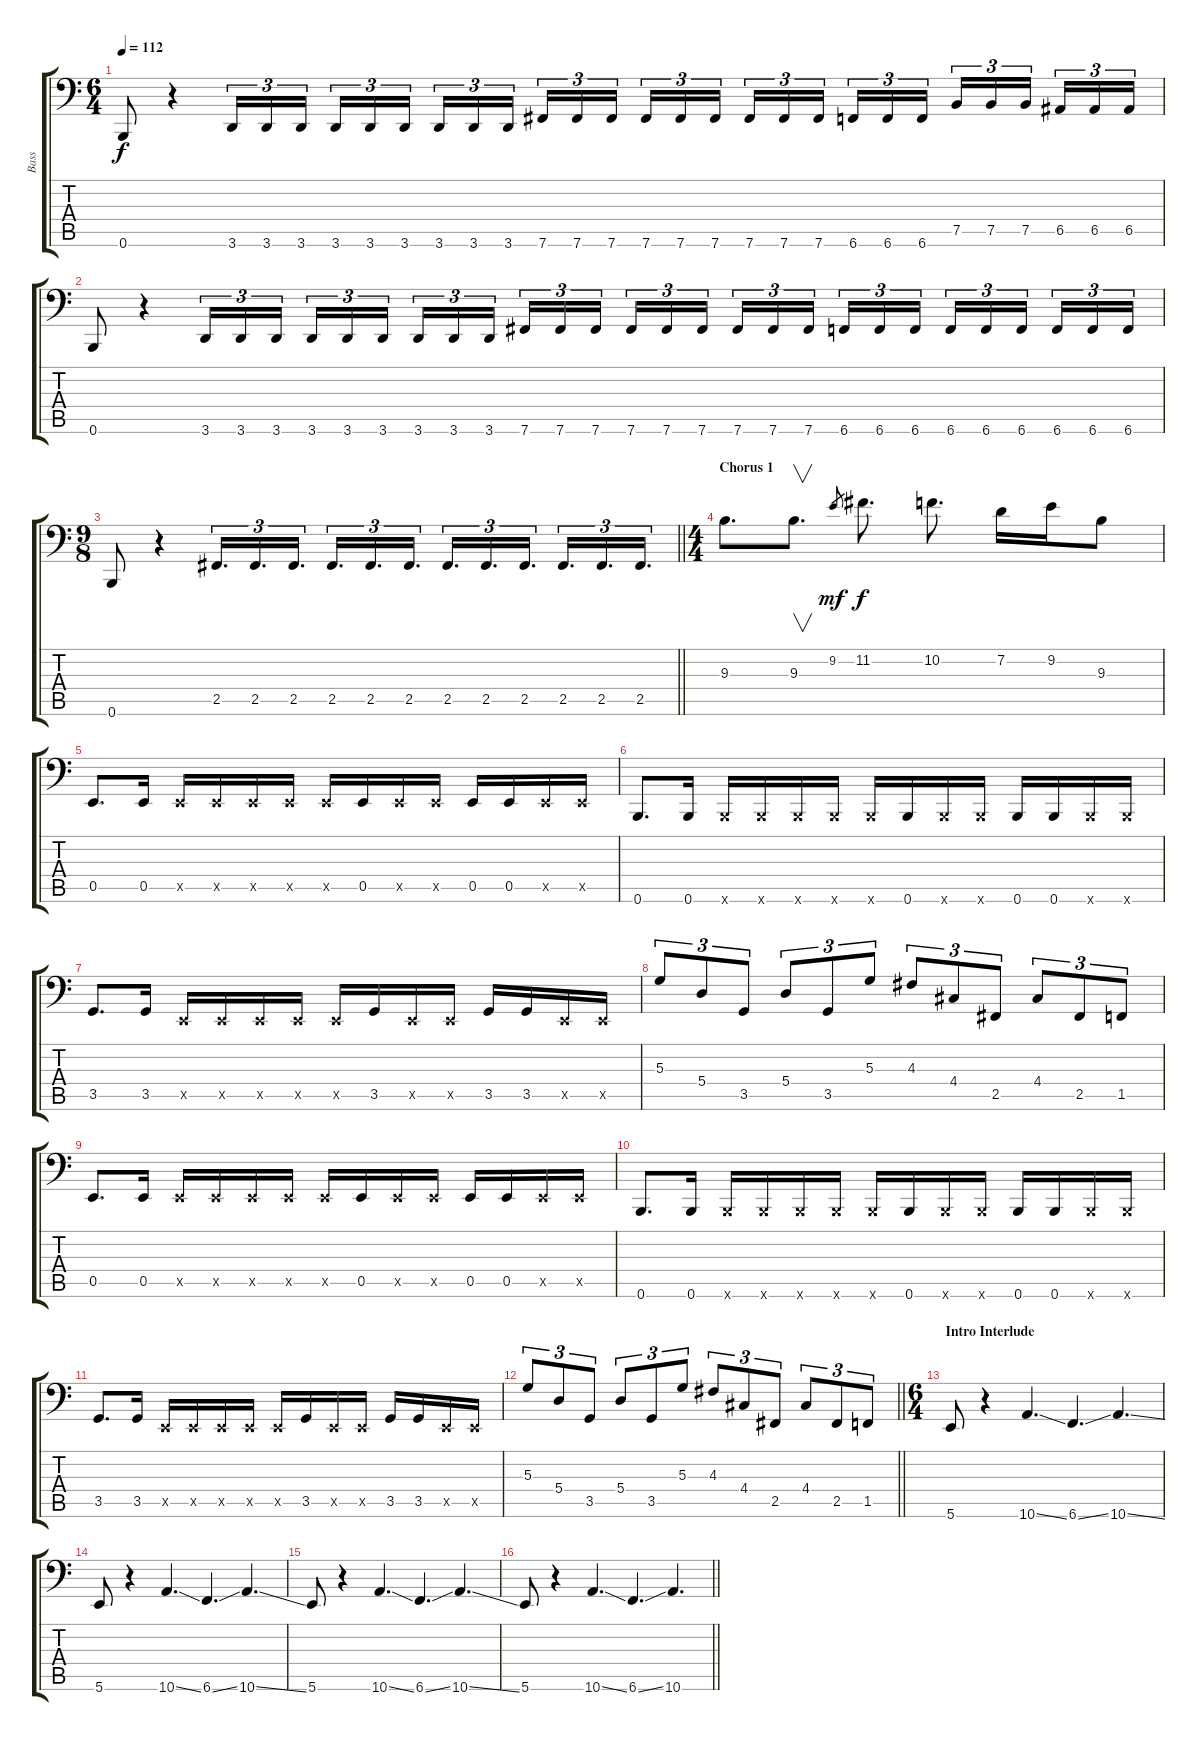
\track ("Bass" "Bass") {instrument electricbassfinger}
\staff {score tabs}
\tuning (C3 G2 D2 A1 E1 B0) {hide}
\ts (6 4)
\tempo 112
\clef f4
\ks c
0.6.8{dy f} r.4 3.6.16{tu (3 2)} 3.6.16{tu (3 2)} 3.6.16{tu (3 2) beam splitsecondary} 3.6.16{tu (3 2)} 3.6.16{tu (3 2)} 3.6.16{tu (3 2) beam splitsecondary} 3.6.16{tu (3 2)} 3.6.16{tu (3 2)} 3.6.16{tu (3 2)} 7.6.16{tu (3 2)} 7.6.16{tu (3 2)} 7.6.16{tu (3 2) beam splitsecondary} 7.6.16{tu (3 2)} 7.6.16{tu (3 2)} 7.6.16{tu (3 2) beam splitsecondary} 7.6.16{tu (3 2)} 7.6.16{tu (3 2)} 7.6.16{tu (3 2) beam splitsecondary} 6.6.16{tu (3 2)} 6.6.16{tu (3 2)} 6.6.16{tu (3 2) beam splitsecondary} 7.5.16{tu (3 2)} 7.5.16{tu (3 2)} 7.5.16{tu (3 2) beam splitsecondary} 6.5.16{tu (3 2)} 6.5.16{tu (3 2)} 6.5.16{tu (3 2)} |
0.6.8 r.4 3.6.16{tu (3 2)} 3.6.16{tu (3 2)} 3.6.16{tu (3 2) beam splitsecondary} 3.6.16{tu (3 2)} 3.6.16{tu (3 2)} 3.6.16{tu (3 2) beam splitsecondary} 3.6.16{tu (3 2)} 3.6.16{tu (3 2)} 3.6.16{tu (3 2)} 7.6.16{tu (3 2)} 7.6.16{tu (3 2)} 7.6.16{tu (3 2) beam splitsecondary} 7.6.16{tu (3 2)} 7.6.16{tu (3 2)} 7.6.16{tu (3 2) beam splitsecondary} 7.6.16{tu (3 2)} 7.6.16{tu (3 2)} 7.6.16{tu (3 2) beam splitsecondary} 6.6.16{tu (3 2)} 6.6.16{tu (3 2)} 6.6.16{tu (3 2) beam splitsecondary} 6.6.16{tu (3 2)} 6.6.16{tu (3 2)} 6.6.16{tu (3 2) beam splitsecondary} 6.6.16{tu (3 2)} 6.6.16{tu (3 2)} 6.6.16{tu (3 2)} |
\ts (9 8)
\barLineRight lightlight
0.6.8 r.4 2.5.16{d tu (3 2)} 2.5.16{d tu (3 2)} 2.5.16{d tu (3 2)} 2.5.16{d tu (3 2)} 2.5.16{d tu (3 2)} 2.5.16{d tu (3 2)} 2.5.16{d tu (3 2)} 2.5.16{d tu (3 2)} 2.5.16{d tu (3 2)} 2.5.16{d tu (3 2)} 2.5.16{d tu (3 2)} 2.5.16{d tu (3 2)} |
\ts (4 4)
\section ("" "Chorus 1")
9.3.8{d} 9.3.8{v d} 9.2.8{gr dy mf} 11.2.8{d dy f} 10.2.8{d} 7.2.16 9.2.16 9.3.8 |
0.5.8{d} 0.5.16 0.5{x}.16 0.5{x}.16 0.5{x}.16 0.5{x}.16 0.5{x}.16 0.5.16 0.5{x}.16 0.5{x}.16 0.5.16 0.5.16 0.5{x}.16 0.5{x}.16 |
0.6.8{d} 0.6.16 0.6{x}.16 0.6{x}.16 0.6{x}.16 0.6{x}.16 0.6{x}.16 0.6.16 0.6{x}.16 0.6{x}.16 0.6.16 0.6.16 0.6{x}.16 0.6{x}.16 |
3.5.8{d} 3.5.16 0.5{x}.16 0.5{x}.16 0.5{x}.16 0.5{x}.16 0.5{x}.16 3.5.16 0.5{x}.16 0.5{x}.16 3.5.16 3.5.16 0.5{x}.16 0.5{x}.16 |
5.3.8{tu (3 2)} 5.4.8{tu (3 2)} 3.5.8{tu (3 2)} 5.4.8{tu (3 2)} 3.5.8{tu (3 2)} 5.3.8{tu (3 2)} 4.3.8{tu (3 2)} 4.4.8{tu (3 2)} 2.5.8{tu (3 2)} 4.4.8{tu (3 2)} 2.5.8{tu (3 2)} 1.5.8{tu (3 2)} |
0.5.8{d} 0.5.16 0.5{x}.16 0.5{x}.16 0.5{x}.16 0.5{x}.16 0.5{x}.16 0.5.16 0.5{x}.16 0.5{x}.16 0.5.16 0.5.16 0.5{x}.16 0.5{x}.16 |
0.6.8{d} 0.6.16 0.6{x}.16 0.6{x}.16 0.6{x}.16 0.6{x}.16 0.6{x}.16 0.6.16 0.6{x}.16 0.6{x}.16 0.6.16 0.6.16 0.6{x}.16 0.6{x}.16 |
3.5.8{d} 3.5.16 0.5{x}.16 0.5{x}.16 0.5{x}.16 0.5{x}.16 0.5{x}.16 3.5.16 0.5{x}.16 0.5{x}.16 3.5.16 3.5.16 0.5{x}.16 0.5{x}.16 |
\barLineRight lightlight
5.3.8{tu (3 2)} 5.4.8{tu (3 2)} 3.5.8{tu (3 2)} 5.4.8{tu (3 2)} 3.5.8{tu (3 2)} 5.3.8{tu (3 2)} 4.3.8{tu (3 2)} 4.4.8{tu (3 2)} 2.5.8{tu (3 2)} 4.4.8{tu (3 2)} 2.5.8{tu (3 2)} 1.5.8{tu (3 2)} |
\ts (6 4)
\section ("" "Intro Interlude")
5.6.8 r.4 10.6{ss}.4{d} 6.6{ss}.4{d} 10.6{ss}.4{d} |
5.6.8 r.4 10.6{ss}.4{d} 6.6{ss}.4{d} 10.6{ss}.4{d} |
5.6.8 r.4 10.6{ss}.4{d} 6.6{ss}.4{d} 10.6{ss}.4{d} |
\barLineRight lightlight
5.6.8 r.4 10.6{ss}.4{d} 6.6{ss}.4{d} 10.6{ss}.4{d}
